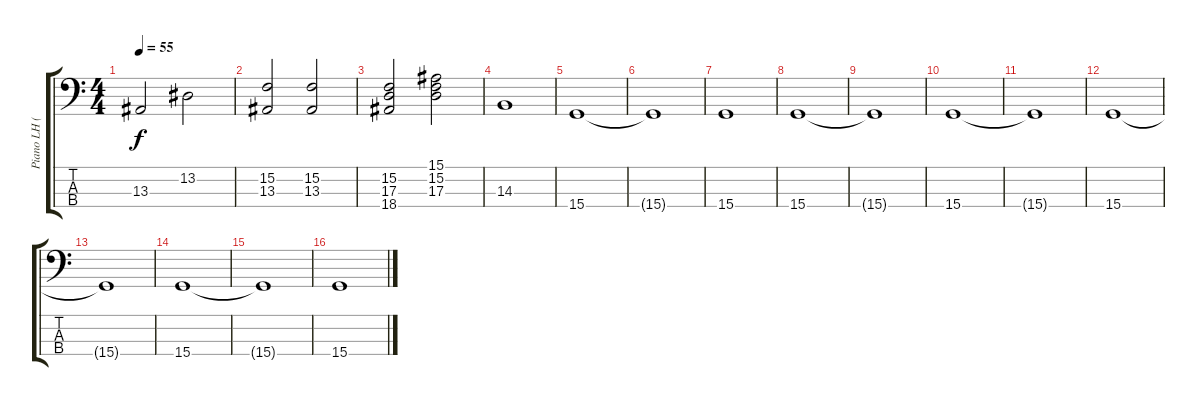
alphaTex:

\track ("Piano LH (Wright)" "Piano LH (") {instrument brightacousticpiano}
\staff {score tabs}
\tuning (G2 D2 A1 E1) {hide}
\ts (4 4)
\tempo 55
\clef f4
\ks c
13.3.2{dy f} 13.2.2 |
(15.2 13.3).2 (15.2 13.3).2 |
(15.2 17.3 18.4).2 (15.1 15.2 17.3).2 |
14.3.1 |
15.4.1 |
15.4{t}.1 |
15.4.1 |
15.4.1 |
15.4{t}.1 |
15.4.1 |
15.4{t}.1 |
15.4.1 |
15.4{t}.1 |
15.4.1 |
15.4{t}.1 |
15.4.1
